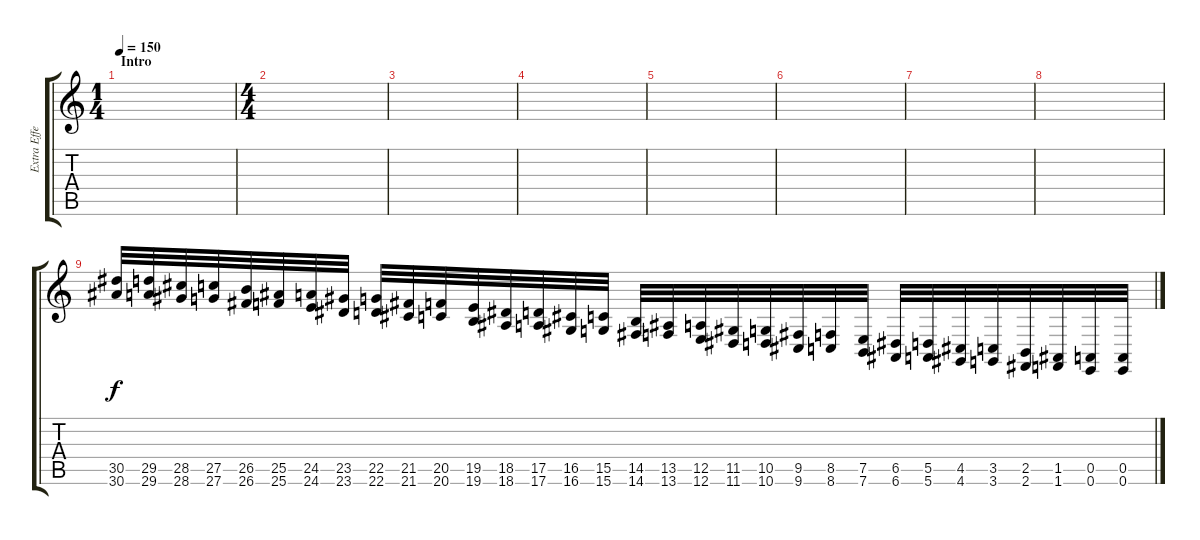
\track ("Extra Effects" "Extra Effe") {instrument pad1newage}
\staff {score tabs}
\tuning (E4 B3 G3 D3 A2 E2) {hide}
\ts (1 4)
\section ("" "Intro")
\tempo 150
\clef g2
\ks c
|
\ts (4 4)
|
|
|
|
|
|
|
(30.5 30.6).32{volume 16 instrument guitarfretnoise} (29.5 29.6).32 (28.5 28.6).32 (27.5 27.6).32 (26.5 26.6).32 (25.5 25.6).32 (24.5 24.6).32 (23.5 23.6).32 (22.5 22.6).32 (21.5 21.6).32 (20.5 20.6).32 (19.5 19.6).32 (18.5 18.6).32 (17.5 17.6).32 (16.5 16.6).32 (15.5 15.6).32 (14.5 14.6).32 (13.5 13.6).32 (12.5 12.6).32 (11.5 11.6).32 (10.5 10.6).32 (9.5 9.6).32 (8.5 8.6).32 (7.5 7.6).32 (6.5 6.6).32 (5.5 5.6).32 (4.5 4.6).32 (3.5 3.6).32 (2.5 2.6).32 (1.5 1.6).32 (0.5 0.6).32 (0.5 0.6).32
